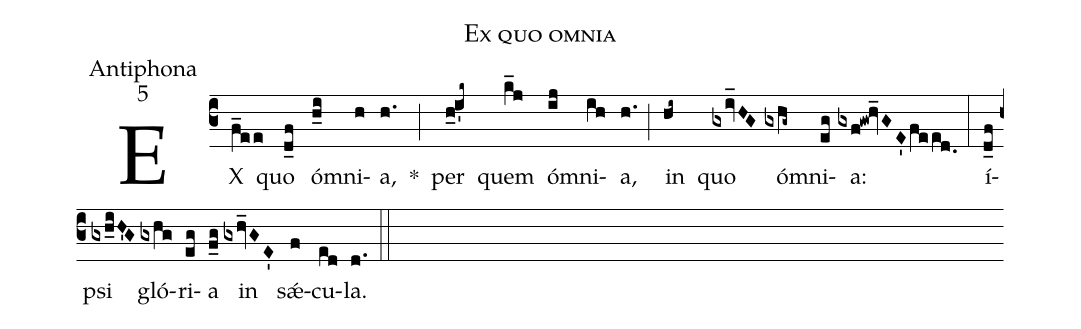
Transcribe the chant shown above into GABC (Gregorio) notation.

name:Ex quo omnia;
office-part:Antiphona;
mode:5;
%%
(c3) EX(f_ee) quo(d_f) ó(h_i)mni(h)a,(h.) *(;) per(h_0!i'k~) quem(k_j) ó(ij)mni(ih)a,(h.) (;) in(hi~) quo(gxiv_HG) ó(gxhg~)mni(eg)a:(gxf!gw!hv_GE'/feed.0) (:) í(d_f)psi(gxh_iH'G) gló(gxhg)ri(eg)a(f_g) in(gxhv_GE') sǽ(f)cu(ed)la.(d.) (::)
